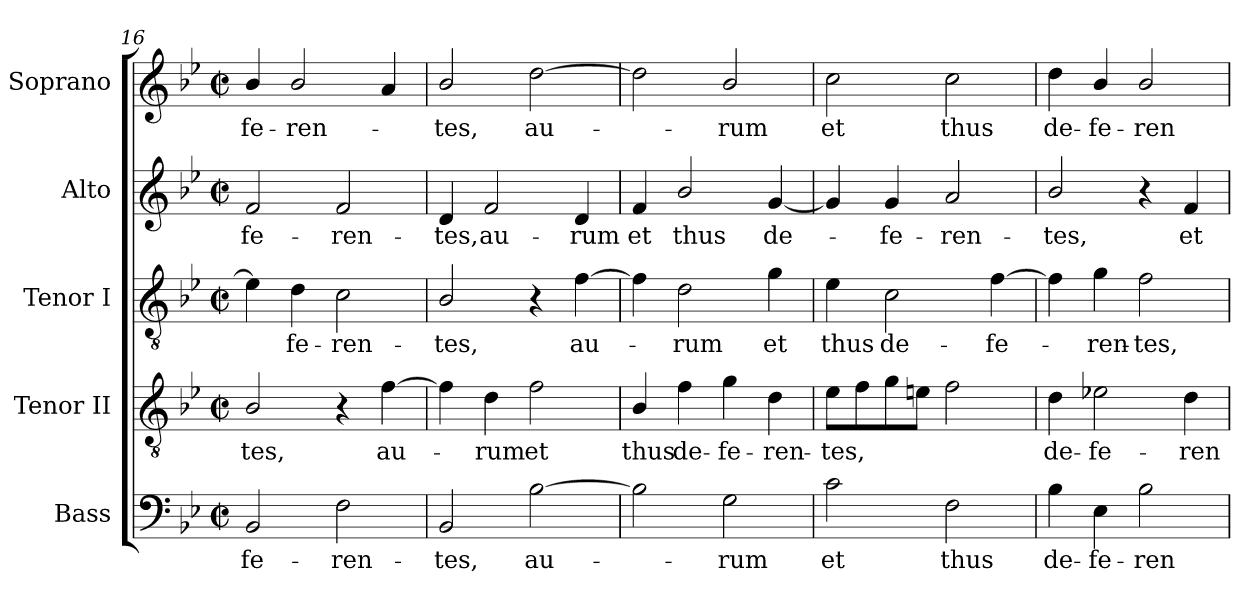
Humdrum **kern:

**kern	**text	**kern	**text	**kern	**text	**kern	**text	**kern	**text
*part5	*part5	*part4	*part4	*part3	*part3	*part2	*part2	*part1	*part1
*staff5	*staff5	*staff4	*staff4	*staff3	*staff3	*staff2	*staff2	*staff1	*staff1
*I"Bass	*	*I"Tenor II	*	*I"Tenor I	*	*I"Alto	*	*I"Soprano	*
*I'B.	*	*I'T. II	*	*I'T. I	*	*I'A.	*	*I'S.	*
*clefF4	*	*clefGv2	*	*clefGv2	*	*clefG2	*	*clefG2	*
*	*	*ITrd7c12	*	*ITrd7c12	*	*	*	*	*
*k[b-e-]	*	*k[b-e-]	*	*k[b-e-]	*	*k[b-e-]	*	*k[b-e-]	*
*B-:	*	*B-:	*	*B-:	*	*B-:	*	*B-:	*
*M2/2	*	*M2/2	*	*M2/2	*	*M2/2	*	*M2/2	*
*met(c|)	*	*met(c|)	*	*met(c|)	*	*met(c|)	*	*met(c|)	*
=16	=16	=16	=16	=16	=16	=16	=16	=16	=16
!	!LO:LY:b:color=#000000	!	!	!	!	!	!	!	!
!	!	!	!LO:LY:b:color=#000000	!	!	!	!	!	!
!	!	!	!	!	!	!	!LO:LY:b:color=#000000	!	!
!	!	!	!	!	!	!	!	!	!LO:LY:b:color=#000000
2BB-i/	-fe-	2BB-i/	-tes,	4E-i\]	.	2fi/	-fe-	4b-i/	-fe-
!	!	!	!	!	!LO:LY:b:color=#000000	!	!	!	!
!	!	!	!	!	!	!	!	!	!LO:LY:b:color=#000000
.	.	.	.	4Di\	-fe-	.	.	2b-i/	-ren-
!	!LO:LY:b:color=#000000	!	!	!	!	!	!	!	!
!	!	!	!	!	!LO:LY:b:color=#000000	!	!	!	!
!	!	!	!	!	!	!	!LO:LY:b:color=#000000	!	!
2Fi\	-ren-	4r	.	2Ci\	-ren-	2fi/	-ren-	.	.
!	!	!	!LO:LY:b:color=#000000	!	!	!	!	!	!
.	.	[>4Fi\	au-	.	.	.	.	4ai/	.
=17	=17	=17	=17	=17	=17	=17	=17	=17	=17
!	!LO:LY:b:color=#000000	!	!	!	!	!	!	!	!
!	!	!	!	!	!LO:LY:b:color=#000000	!	!	!	!
!	!	!	!	!	!	!	!LO:LY:b:color=#000000	!	!
!	!	!	!	!	!	!	!	!	!LO:LY:b:color=#000000
2BB-i/	-tes,	4Fi\]	.	2BB-i/	-tes,	4di/	-tes,	2b-i/	-tes,
!	!	!	!LO:LY:b:color=#000000	!	!	!	!	!	!
!	!	!	!	!	!	!	!LO:LY:b:color=#000000	!	!
.	.	4Di\	-rum	.	.	2fi/	au-	.	.
!	!LO:LY:b:color=#000000	!	!	!	!	!	!	!	!
!	!	!	!LO:LY:b:color=#000000	!	!	!	!	!	!
!	!	!	!	!	!	!	!	!	!LO:LY:b:color=#000000
[>2B-i\	au-	2Fi\	et	4r	.	.	.	[>2ddi\	au-
!	!	!	!	!	!LO:LY:b:color=#000000	!	!	!	!
!	!	!	!	!	!	!	!LO:LY:b:color=#000000	!	!
.	.	.	.	[>4Fi\	au-	4di/	-rum	.	.
=18	=18	=18	=18	=18	=18	=18	=18	=18	=18
!	!	!	!LO:LY:b:color=#000000	!	!	!	!	!	!
!	!	!	!	!	!	!	!LO:LY:b:color=#000000	!	!
2B-i\]	.	4BB-i/	thus	4Fi\]	.	4fi/	et	2ddi\]	.
!	!	!	!LO:LY:b:color=#000000	!	!	!	!	!	!
!	!	!	!	!	!LO:LY:b:color=#000000	!	!	!	!
!	!	!	!	!	!	!	!LO:LY:b:color=#000000	!	!
.	.	4Fi\	de-	2Di\	-rum	2b-i/	thus	.	.
!	!LO:LY:b:color=#000000	!	!	!	!	!	!	!	!
!	!	!	!LO:LY:b:color=#000000	!	!	!	!	!	!
!	!	!	!	!	!	!	!	!	!LO:LY:b:color=#000000
2Gi\	-rum	4Gi\	-fe-	.	.	.	.	2b-i/	-rum
!	!	!	!LO:LY:b:color=#000000	!	!	!	!	!	!
!	!	!	!	!	!LO:LY:b:color=#000000	!	!	!	!
!	!	!	!	!	!	!	!LO:LY:b:color=#000000	!	!
.	.	4Di\	-ren-	4Gi\	et	[<4gi/	de-	.	.
=19	=19	=19	=19	=19	=19	=19	=19	=19	=19
!	!LO:LY:b:color=#000000	!	!	!	!	!	!	!	!
!	!	!	!LO:LY:b:color=#000000	!	!	!	!	!	!
!	!	!	!	!	!LO:LY:b:color=#000000	!	!	!	!
!	!	!	!	!	!	!	!	!	!LO:LY:b:color=#000000
2ci\	et	8E-i\L	-tes,	4E-i\	thus	4gi/]	.	2cci\	et
.	.	8Fi\	.	.	.	.	.	.	.
!	!	!	!	!	!LO:LY:b:color=#000000	!	!	!	!
!	!	!	!	!	!	!	!LO:LY:b:color=#000000	!	!
.	.	8Gi\	.	2Ci\	de-	4gi/	-fe-	.	.
.	.	8Eni\J	.	.	.	.	.	.	.
!	!LO:LY:b:color=#000000	!	!	!	!	!	!	!	!
!	!	!	!	!	!	!	!LO:LY:b:color=#000000	!	!
!	!	!	!	!	!	!	!	!	!LO:LY:b:color=#000000
2Fi\	thus	2Fi\	.	.	.	2ai/	-ren-	2cci\	thus
!	!	!	!	!	!LO:LY:b:color=#000000	!	!	!	!
.	.	.	.	[>4Fi\	-fe-	.	.	.	.
=20	=20	=20	=20	=20	=20	=20	=20	=20	=20
!	!LO:LY:b:color=#000000	!	!	!	!	!	!	!	!
!	!	!	!LO:LY:b:color=#000000	!	!	!	!	!	!
!	!	!	!	!	!	!	!LO:LY:b:color=#000000	!	!
!	!	!	!	!	!	!	!	!	!LO:LY:b:color=#000000
4B-i\	de-	4Di\	de-	4Fi\]	.	2b-i/	-tes,	4ddi\	de-
!	!LO:LY:b:color=#000000	!	!	!	!	!	!	!	!
!	!	!	!LO:LY:b:color=#000000	!	!	!	!	!	!
!	!	!	!	!	!LO:LY:b:color=#000000	!	!	!	!
!	!	!	!	!	!	!	!	!	!LO:LY:b:color=#000000
4E-i\	-fe-	2E-Xi\	-fe-	4Gi\	-ren-	.	.	4b-i/	-fe-
!	!LO:LY:b:color=#000000	!	!	!	!	!	!	!	!
!	!	!	!	!	!LO:LY:b:color=#000000	!	!	!	!
!	!	!	!	!	!	!	!	!	!LO:LY:b:color=#000000
2B-i\	-ren-	.	.	2Fi\	-tes,	4r	.	2b-i/	-ren-
!	!	!	!LO:LY:b:color=#000000	!	!	!	!	!	!
!	!	!	!	!	!	!	!LO:LY:b:color=#000000	!	!
.	.	4Di\	-ren-	.	.	4fi/	et	.	.
=	=	=	=	=	=	=	=	=	=
*-	*-	*-	*-	*-	*-	*-	*-	*-	*-
